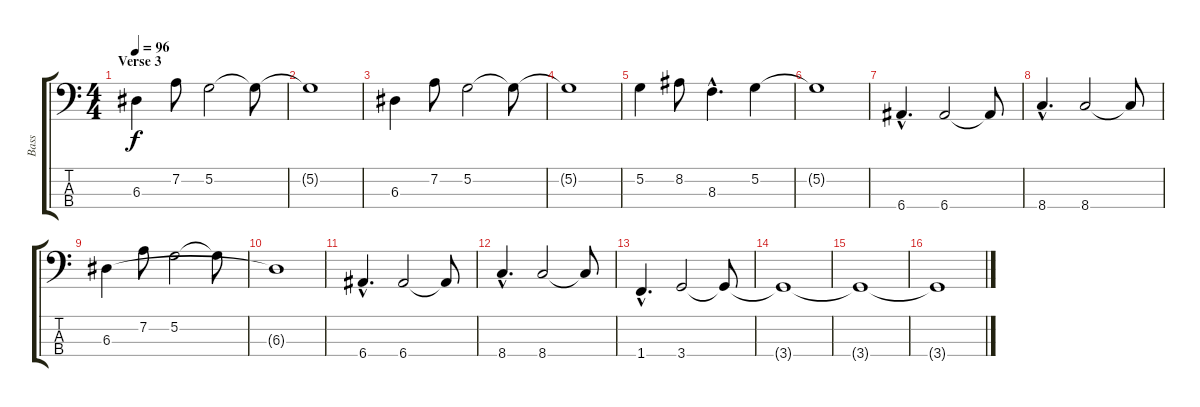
\track ("Bass" "Bass") {instrument electricbassfinger}
\staff {score tabs}
\tuning (G2 D2 A1 E1) {hide}
\ts (4 4)
\section ("" "Verse 3")
\tempo 96
\clef f4
\ks c
6.3.4{dy f} 7.2.8 5.2.2 5.2{t}.8 |
5.2{t}.1 |
6.3.4 7.2.8 5.2.2 5.2{t}.8 |
5.2{t}.1 |
5.2.4 8.2.8 8.3{hac}.4{d} 5.2.4 |
5.2{t}.1 |
6.4{hac}.4{d} 6.4.2 6.4{t}.8 |
8.4{hac}.4{d} 8.4.2 8.4{t}.8 |
6.3.4 7.2.8 5.2.2 5.2{t}.8 |
6.3{t}.1 |
6.4{hac}.4{d} 6.4.2 6.4{t}.8 |
8.4{hac}.4{d} 8.4.2 8.4{t}.8 |
1.4{hac}.4{d} 3.4.2 3.4{t}.8 |
3.4{t}.1 |
3.4{t}.1 |
3.4{t}.1
